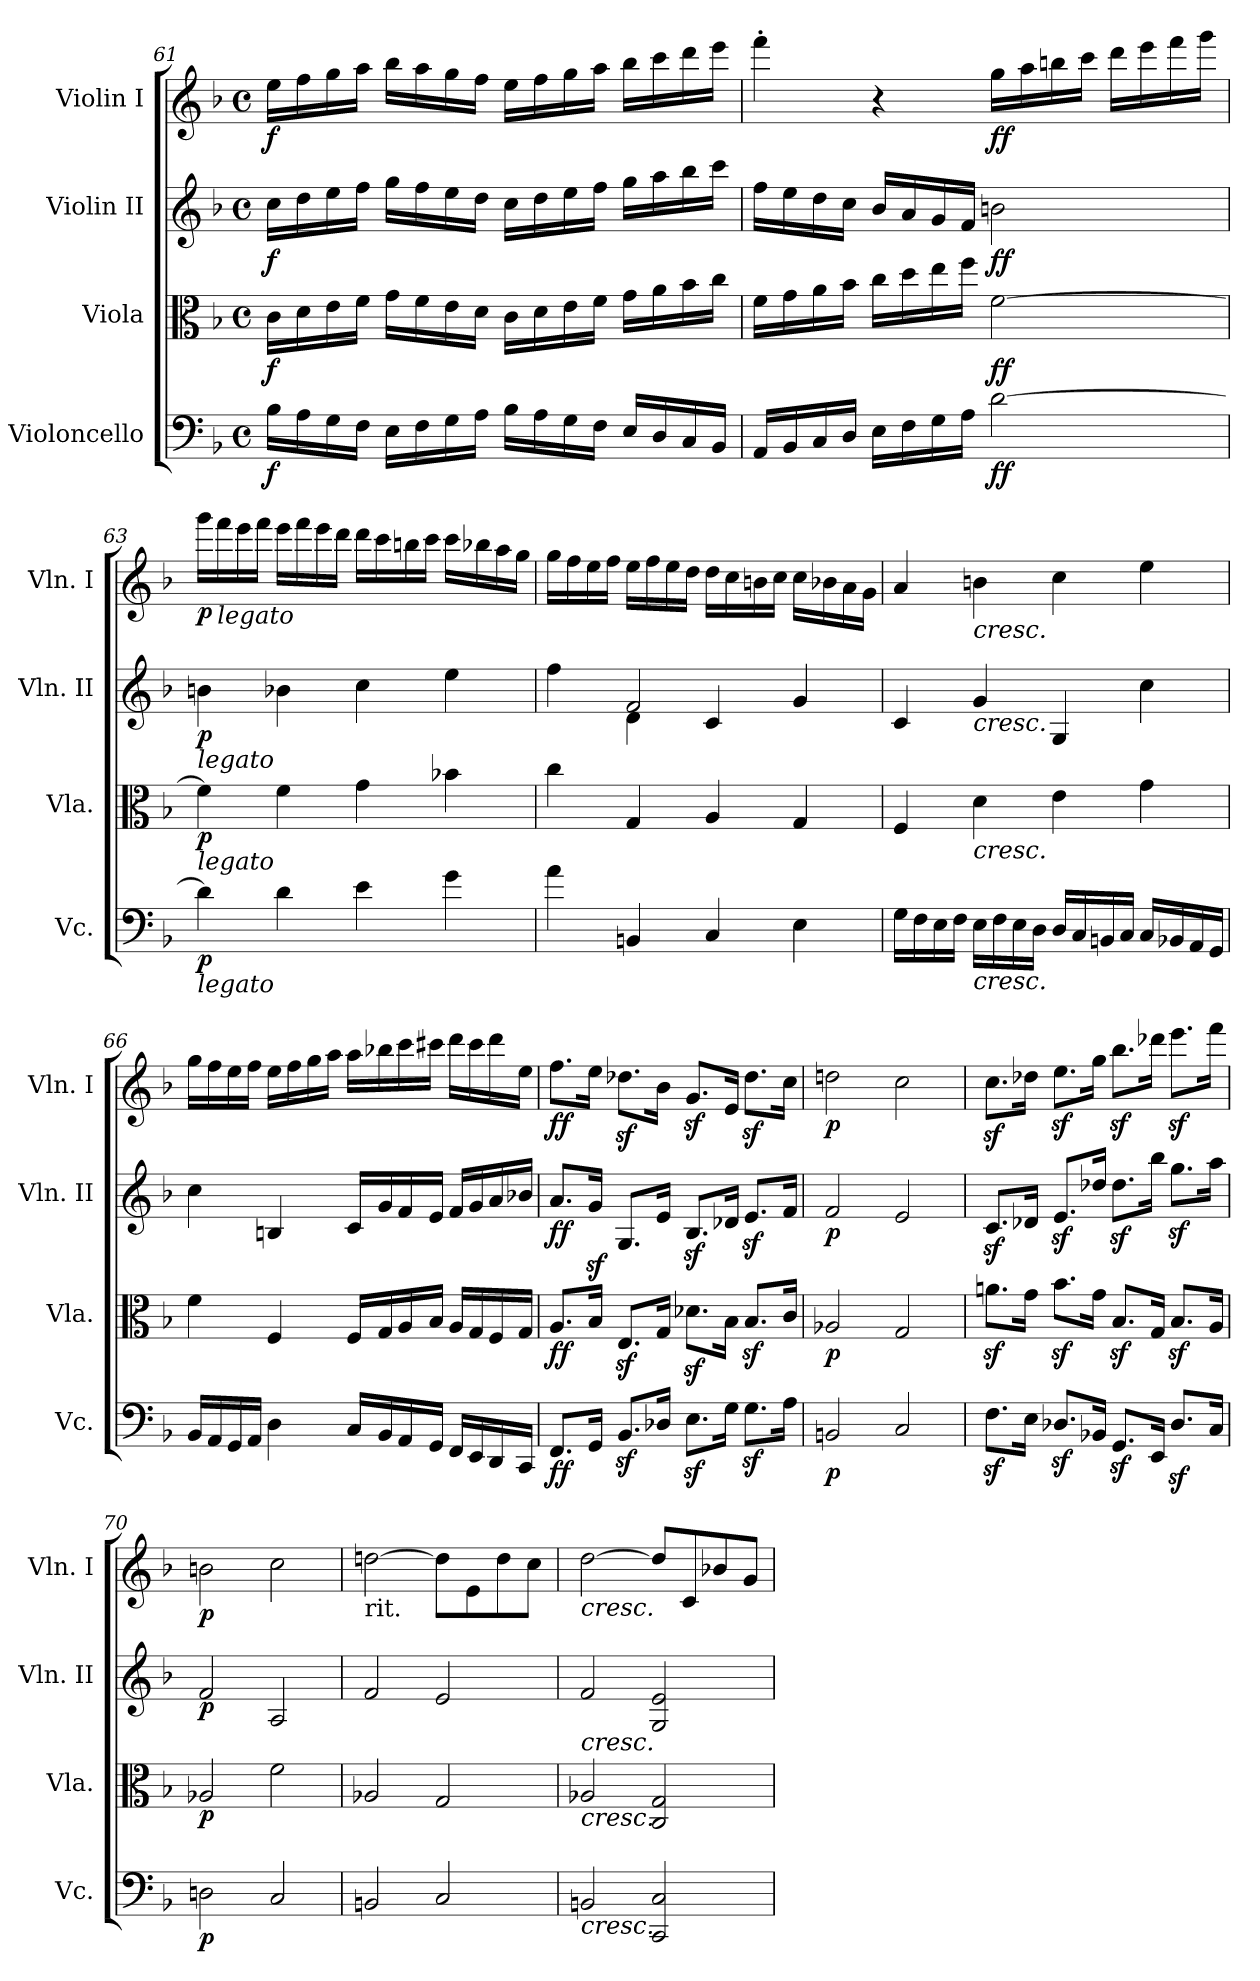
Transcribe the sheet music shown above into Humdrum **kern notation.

**kern	**dynam	**kern	**dynam	**kern	**dynam	**kern	**dynam
*part4	*part4	*part3	*part3	*part2	*part2	*part1	*part1
*staff4	*staff4	*staff3	*staff3	*staff2	*staff2	*staff1	*staff1
*I"Violoncello	*	*I"Viola	*	*I"Violin II	*	*I"Violin I	*
*I'Vc.	*	*I'Vla.	*	*I'Vln. II	*	*I'Vln. I	*
*clefF4	*	*clefC3	*	*clefG2	*	*clefG2	*
*k[b-]	*	*k[b-]	*	*k[b-]	*	*k[b-]	*
*M4/4	*	*M4/4	*	*M4/4	*	*M4/4	*
*met(c)	*	*met(c)	*	*met(c)	*	*met(c)	*
=61	=61	=61	=61	=61	=61	=61	=61
!	!LO:DY:b	!	!LO:DY:b	!	!LO:DY:b	!	!LO:DY:b
16B-\LL	f	16c\LL	f	16cc\LL	f	16ee\LL	f
16A\	.	16d\	.	16dd\	.	16ff\	.
16G\	.	16e\	.	16ee\	.	16gg\	.
16F\JJ	.	16f\JJ	.	16ff\JJ	.	16aa\JJ	.
16E\LL	.	16g\LL	.	16gg\LL	.	16bb-\LL	.
16F\	.	16f\	.	16ff\	.	16aa\	.
16G\	.	16e\	.	16ee\	.	16gg\	.
16A\JJ	.	16d\JJ	.	16dd\JJ	.	16ff\JJ	.
16B-\LL	.	16c\LL	.	16cc\LL	.	16ee\LL	.
16A\	.	16d\	.	16dd\	.	16ff\	.
16G\	.	16e\	.	16ee\	.	16gg\	.
16F\JJ	.	16f\JJ	.	16ff\JJ	.	16aa\JJ	.
16E/LL	.	16g\LL	.	16gg\LL	.	16bb-\LL	.
16D/	.	16a\	.	16aa\	.	16ccc\	.
16C/	.	16b-\	.	16bb-\	.	16ddd\	.
16BB-/JJ	.	16cc\JJ	.	16ccc\JJ	.	16eee\JJ	.
!!LO:PB:g=z
=62	=62	=62	=62	=62	=62	=62	=62
16AA/LL	.	16f\LL	.	16ff\LL	.	4fff'\	.
16BB-/	.	16g\	.	16ee\	.	.	.
16C/	.	16a\	.	16dd\	.	.	.
16D/JJ	.	16b-\JJ	.	16cc\JJ	.	.	.
16E\LL	.	16cc\LL	.	16b-/LL	.	4r	.
16F\	.	16dd\	.	16a/	.	.	.
16G\	.	16ee\	.	16g/	.	.	.
16A\JJ	.	16ff\JJ	.	16f/JJ	.	.	.
!	!LO:DY:b	!	!LO:DY:b	!	!LO:DY:b	!	!LO:DY:b
[2d\	ff	[2f\	ff	2bn\	ff	16gg\LL	ff
.	.	.	.	.	.	16aa\	.
.	.	.	.	.	.	16bbn\	.
.	.	.	.	.	.	16ccc\JJ	.
.	.	.	.	.	.	16ddd\LL	.
.	.	.	.	.	.	16eee\	.
.	.	.	.	.	.	16fff\	.
.	.	.	.	.	.	16ggg\JJ	.
!!LO:PB:g=z
=63	=63	=63	=63	=63	=63	=63	=63
!	!	!	!	!LO:TX:b:i:t=legato	!	!	!
!	!	!LO:TX:b:i:t=legato	!	!	!	!	!
!LO:TX:b:i:t=legato	!	!	!	!	!	!	!
!	!LO:DY:b	!	!LO:DY:b	!	!LO:DY:b	!	!LO:DY:b
4d\]	p	4f\]	p	4bn\	p	16ggg\LL	p
!	!	!	!	!	!	!LO:TX:b:i:t=legato	!
.	.	.	.	.	.	16fff\	.
.	.	.	.	.	.	16eee\	.
.	.	.	.	.	.	16fff\JJ	.
4d\	.	4f\	.	4b-X\	.	16eee\LL	.
.	.	.	.	.	.	16fff\	.
.	.	.	.	.	.	16eee\	.
.	.	.	.	.	.	16ddd\JJ	.
4e\	.	4g\	.	4cc\	.	16ddd\LL	.
.	.	.	.	.	.	16ccc\	.
.	.	.	.	.	.	16bbn\	.
.	.	.	.	.	.	16ccc\JJ	.
4g\	.	4b-X\	.	4ee\	.	16ccc\LL	.
.	.	.	.	.	.	16bb-X\	.
.	.	.	.	.	.	16aa\	.
.	.	.	.	.	.	16gg\JJ	.
=64	=64	=64	=64	=64	=64	=64	=64
*	*	*	*	*^	*	*	*
4a\	.	4cc\	.	4ff\	4ryy	.	16gg\LL	.
.	.	.	.	.	.	.	16ff\	.
.	.	.	.	.	.	.	16ee\	.
.	.	.	.	.	.	.	16ff\JJ	.
4BBn/	.	4G/	.	2f/	4d\	.	16ee\LL	.
.	.	.	.	.	.	.	16ff\	.
.	.	.	.	.	.	.	16ee\	.
.	.	.	.	.	.	.	16dd\JJ	.
4C/	.	4A/	.	.	4c/	.	16dd\LL	.
.	.	.	.	.	.	.	16cc\	.
.	.	.	.	.	.	.	16bn\	.
.	.	.	.	.	.	.	16cc\JJ	.
4E\	.	4G/	.	4g/	4ryy	.	16cc\LL	.
.	.	.	.	.	.	.	16b-X\	.
.	.	.	.	.	.	.	16a\	.
.	.	.	.	.	.	.	16g\JJ	.
*	*	*	*	*v	*v	*	*	*
!!LO:LB:g=z
=65	=65	=65	=65	=65	=65	=65	=65
16G\LL	.	4F/	.	4c/	.	4a/	.
16F\	.	.	.	.	.	.	.
16E\	.	.	.	.	.	.	.
16F\JJ	.	.	.	.	.	.	.
!	!	!	!	!	!	!LO:TX:b:i:t=cresc.	!
!	!	!	!	!LO:TX:b:i:t=cresc.	!	!	!
!	!	!LO:TX:b:i:t=cresc.	!	!	!	!	!
!LO:TX:b:i:t=cresc.	!	!	!	!	!	!	!
16E\LL	.	4d\	.	4g/	.	4bn\	.
16F\	.	.	.	.	.	.	.
16E\	.	.	.	.	.	.	.
16D\JJ	.	.	.	.	.	.	.
16D/LL	.	4e\	.	4G/	.	4cc\	.
16C/	.	.	.	.	.	.	.
16BBn/	.	.	.	.	.	.	.
16C/JJ	.	.	.	.	.	.	.
16C/LL	.	4g\	.	4cc\	.	4ee\	.
16BB-X/	.	.	.	.	.	.	.
16AA/	.	.	.	.	.	.	.
16GG/JJ	.	.	.	.	.	.	.
=66	=66	=66	=66	=66	=66	=66	=66
16BB-/LL	.	4f\	.	4cc\	.	16gg\LL	.
16AA/	.	.	.	.	.	16ff\	.
16GG/	.	.	.	.	.	16ee\	.
16AA/JJ	.	.	.	.	.	16ff\JJ	.
4D\	.	4F/	.	4Bn/	.	16ee\LL	.
.	.	.	.	.	.	16ff\	.
.	.	.	.	.	.	16gg\	.
.	.	.	.	.	.	16aa\JJ	.
16C/LL	.	16F/LL	.	16c/LL	.	16aa\LL	.
16BB-/	.	16G/	.	16g/	.	16bb-X\	.
16AA/	.	16A/	.	16f/	.	16ccc\	.
16GG/JJ	.	16B-/JJ	.	16e/JJ	.	16ccc#X\JJ	.
16FF/LL	.	16A/LL	.	16f/LL	.	16ddd\LL	.
16EE/	.	16G/	.	16g/	.	16ccc#\	.
16DD/	.	16F/	.	16a/	.	16ddd\	.
16CC/JJ	.	16G/JJ	.	16b-X/JJ	.	16ee\JJ	.
!!LO:LB:g=z
=67	=67	=67	=67	=67	=67	=67	=67
!	!LO:DY:b	!	!LO:DY:b	!	!LO:DY:b	!	!LO:DY:b
8.FF/L	ff	8.A/L	ff	8.a/L	ff	8.ff\L	ff
16GG/Jk	.	16B-/Jk	.	16gz</Jk	.	16ee\Jk	.
8.BB-z</L	.	8.Ez</L	.	8.G/L	.	8.dd-Xz<\L	.
16D-X/Jk	.	16G/Jk	.	16e/Jk	.	16b-\Jk	.
8.Ez<\L	.	8.d-Xz<\L	.	8.B-z</L	.	8.gz</L	.
16G\Jk	.	16B-\Jk	.	16d-X/Jk	.	16e/Jk	.
8.Gz<\L	.	8.B-z</L	.	8.ez</L	.	8.dd-z<\L	.
16A\Jk	.	16c/Jk	.	16f/Jk	.	16cc\Jk	.
!!LO:LB:g=z
=68	=68	=68	=68	=68	=68	=68	=68
!	!LO:DY:b	!	!LO:DY:b	!	!LO:DY:b	!	!LO:DY:b
2BBn/	p	2A-X/	p	2f/	p	2ddn\	p
2C/	.	2G/	.	2e/	.	2cc\	.
=69	=69	=69	=69	=69	=69	=69	=69
8.Fz<\L	.	8.anz<\L	.	8.cz</L	.	8.ccz<\L	.
16E\Jk	.	16g\Jk	.	16d-X/Jk	.	16dd-X\Jk	.
8.D-Xz</L	.	8.b-z<\L	.	8.ez</L	.	8.eez<\L	.
16BB-X/Jk	.	16g\Jk	.	16dd-X/Jk	.	16gg\Jk	.
8.GGz</L	.	8.B-z</L	.	8.dd-z<\L	.	8.bb-z<\L	.
16EE/Jk	.	16G/Jk	.	16bb-\Jk	.	16ddd-X\Jk	.
8.D-z</L	.	8.B-z</L	.	8.ggz<\L	.	8.eeez<\L	.
16C/Jk	.	16A/Jk	.	16aa\Jk	.	16fff\Jk	.
=70	=70	=70	=70	=70	=70	=70	=70
!	!LO:DY:b	!	!LO:DY:b	!	!LO:DY:b	!	!LO:DY:b
2Dn\	p	2A-X/	p	2f/	p	2bn\	p
2C/	.	2f\	.	2A/	.	2cc\	.
=71	=71	=71	=71	=71	=71	=71	=71
!	!	!	!	!	!	!LO:TX:b:t=rit.	!
2BBn/	.	2A-X/	.	2f/	.	[2ddn\	.
2C/	.	2G/	.	2e/	.	8dd\L]	.
.	.	.	.	.	.	8e\	.
.	.	.	.	.	.	8dd\	.
.	.	.	.	.	.	8cc\J	.
=72	=72	=72	=72	=72	=72	=72	=72
!	!	!	!	!	!	!LO:TX:b:i:t=cresc.	!
!	!	!LO:TX:b:i:t=cresc.	!	!	!	!	!
!	!	!LO:TX:a:i:t=cresc.	!	!	!	!	!
!LO:TX:b:i:t=cresc.	!	!	!	!	!	!	!
2BBn/	.	2A-X/	.	2f/	.	[2dd\	.
2CC/ 2C/	.	2C/ 2G/	.	2G/ 2e/	.	8dd/L]	.
.	.	.	.	.	.	8c/	.
.	.	.	.	.	.	8b-X/	.
.	.	.	.	.	.	8g/J	.
=	=	=	=	=	=	=	=
*-	*-	*-	*-	*-	*-	*-	*-
